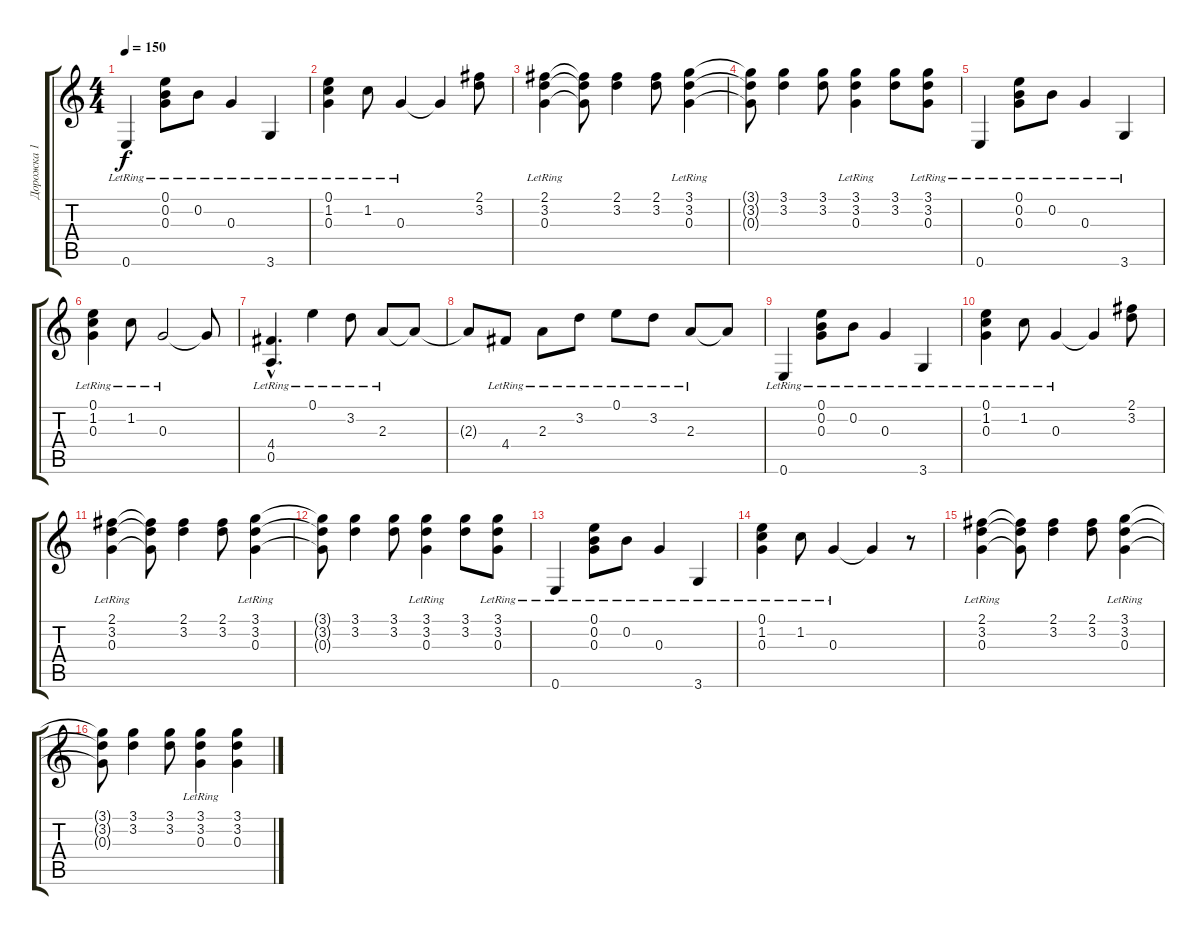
\track ("Дорожка 1" "Дорожка 1") {instrument acousticguitarsteel}
\staff {score tabs}
\tuning (E4 B3 G3 D3 A2 E2) {hide}
\ts (4 4)
\tempo 150
\clef g2
\ks c
0.6{lr}.4{dy f} (0.1{lr} 0.2 0.3{lr}).8 0.2{lr}.8 0.3{lr}.4 3.6{lr}.4 |
(0.1{lr} 1.2{lr} 0.3{lr}).4 1.2{lr}.8 0.3{lr}.4 0.3{t}.4 (2.1 3.2).8 |
(2.1 3.2 0.3{lr}).4 (2.1{t} 3.2{t} 0.3{t}).8 (2.1 3.2).4 (2.1 3.2).8 (3.1 3.2 0.3{lr}).4 |
(3.1{t} 3.2{t} 0.3{t}).8 (3.1 3.2).4 (3.1 3.2).8 (3.1 3.2 0.3{lr}).4 (3.1 3.2).8 (3.1{lr} 3.2{lr} 0.3{lr}).8 |
0.6{lr}.4 (0.1{lr} 0.2 0.3{lr}).8 0.2{lr}.8 0.3{lr}.4 3.6{lr}.4 |
(0.1{lr} 1.2{lr} 0.3{lr}).4 1.2{lr}.8 0.3{lr}.2 0.3{t}.8 |
(4.4{hac lr} 0.5{hac lr}).4{d} 0.1{lr}.4 3.2{lr}.8 2.3{lr}.8 2.3{t}.8 |
2.3{t}.8 4.4{lr}.8 2.3{lr}.8 3.2{lr}.8 0.1{lr}.8 3.2{lr}.8 2.3{lr}.8 2.3{t}.8 |
0.6{lr}.4 (0.1{lr} 0.2 0.3{lr}).8 0.2{lr}.8 0.3{lr}.4 3.6{lr}.4 |
(0.1{lr} 1.2{lr} 0.3{lr}).4 1.2{lr}.8 0.3{lr}.4 0.3{t}.4 (2.1 3.2).8 |
(2.1 3.2 0.3{lr}).4 (2.1{t} 3.2{t} 0.3{t}).8 (2.1 3.2).4 (2.1 3.2).8 (3.1 3.2 0.3{lr}).4 |
(3.1{t} 3.2{t} 0.3{t}).8 (3.1 3.2).4 (3.1 3.2).8 (3.1 3.2 0.3{lr}).4 (3.1 3.2).8 (3.1{lr} 3.2{lr} 0.3{lr}).8 |
0.6{lr}.4 (0.1{lr} 0.2 0.3{lr}).8 0.2{lr}.8 0.3{lr}.4 3.6{lr}.4 |
(0.1{lr} 1.2{lr} 0.3{lr}).4 1.2{lr}.8 0.3{lr}.4 0.3{t}.4 r.8 |
(2.1 3.2 0.3{lr}).4 (2.1{t} 3.2{t} 0.3{t}).8 (2.1 3.2).4 (2.1 3.2).8 (3.1 3.2 0.3{lr}).4 |
(3.1{t} 3.2{t} 0.3{t}).8 (3.1 3.2).4 (3.1 3.2).8 (3.1 3.2 0.3{lr}).4 (3.1 3.2 0.3).4
